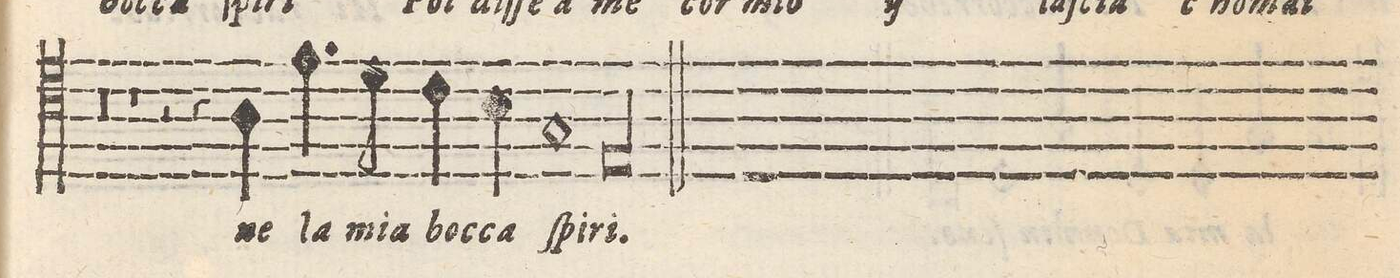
**kern	**text
*I"TENORE	*
*clefC4	*
*k[]	*
*met(c)	*
*M2/1	*
0r	.
=19-	=19-
1r	.
2r	.
4r	.
4A\	ne
=20-	=20-
4.e\	la
8d\	mia
4c\	boc-
4B\	-ca
1G	ſpi-
=21-	=21-
00E	-ri.
=22-	=22-
=-	=-
*-	*-
